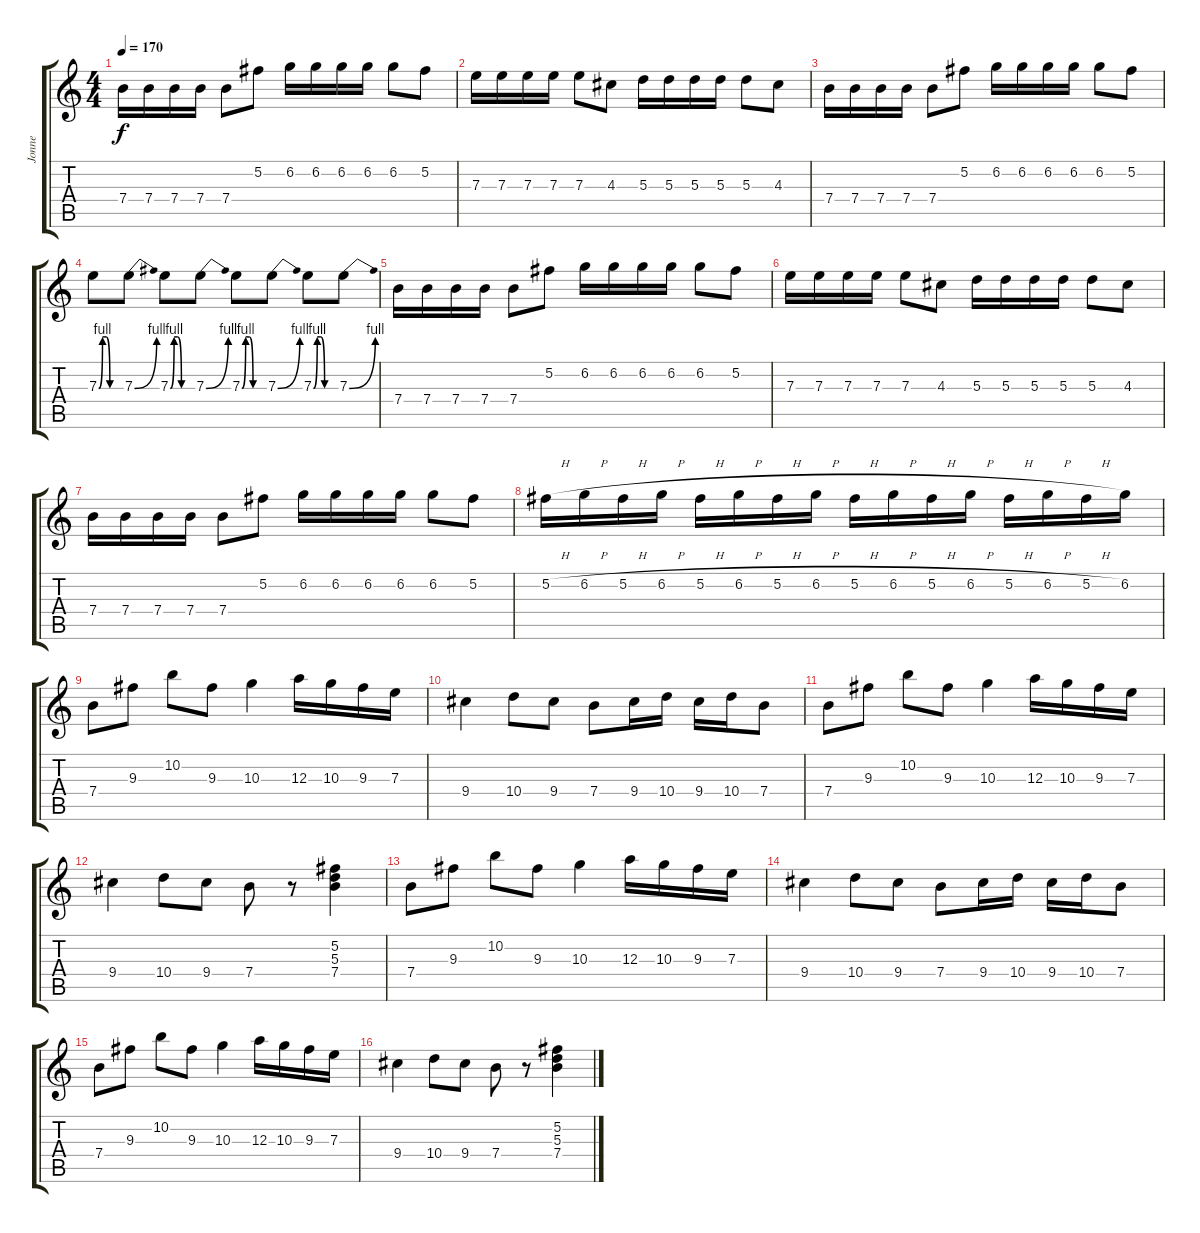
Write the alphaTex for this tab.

\track ("Jonne" "Jonne") {instrument distortionguitar}
\staff {score tabs}
\tuning (Gb4 Db4 A3 E3 B2 Gb2) {hide}
\ts (4 4)
\tempo 170
\clef g2
\ks c
7.4.16{dy f} 7.4.16 7.4.16 7.4.16 7.4.8 5.2.8 6.2.16 6.2.16 6.2.16 6.2.16 6.2.8 5.2.8 |
7.3.16 7.3.16 7.3.16 7.3.16 7.3.8 4.3.8 5.3.16 5.3.16 5.3.16 5.3.16 5.3.8 4.3.8 |
7.4.16 7.4.16 7.4.16 7.4.16 7.4.8 5.2.8 6.2.16 6.2.16 6.2.16 6.2.16 6.2.8 5.2.8 |
7.3{be (custom 0 0 10 4 20 4 30 0 60 0)}.8 7.3{be (bend 0 0 60 4)}.8 7.3{be (custom 0 0 10 4 20 4 30 0 60 0)}.8 7.3{be (bend 0 0 60 4)}.8 7.3{be (custom 0 0 10 4 20 4 30 0 60 0)}.8 7.3{be (bend 0 0 60 4)}.8 7.3{be (custom 0 0 10 4 20 4 30 0 60 0)}.8 7.3{be (bend 0 0 60 4)}.8 |
7.4.16 7.4.16 7.4.16 7.4.16 7.4.8 5.2.8 6.2.16 6.2.16 6.2.16 6.2.16 6.2.8 5.2.8 |
7.3.16 7.3.16 7.3.16 7.3.16 7.3.8 4.3.8 5.3.16 5.3.16 5.3.16 5.3.16 5.3.8 4.3.8 |
7.4.16 7.4.16 7.4.16 7.4.16 7.4.8 5.2.8 6.2.16 6.2.16 6.2.16 6.2.16 6.2.8 5.2.8 |
5.2{h}.16 6.2{h}.16 5.2{h}.16 6.2{h}.16 5.2{h}.16 6.2{h}.16 5.2{h}.16 6.2{h}.16 5.2{h}.16 6.2{h}.16 5.2{h}.16 6.2{h}.16 5.2{h}.16 6.2{h}.16 5.2{h}.16 6.2.16 |
7.4.8 9.3.8 10.2.8 9.3.8 10.3.4 12.3.16 10.3.16 9.3.16 7.3.16 |
9.4.4 10.4.8 9.4.8 7.4.8 9.4.16 10.4.16 9.4.16 10.4.16 7.4.8 |
7.4.8 9.3.8 10.2.8 9.3.8 10.3.4 12.3.16 10.3.16 9.3.16 7.3.16 |
9.4.4 10.4.8 9.4.8 7.4.8 r.8 (5.2 5.3 7.4).4 |
7.4.8 9.3.8 10.2.8 9.3.8 10.3.4 12.3.16 10.3.16 9.3.16 7.3.16 |
9.4.4 10.4.8 9.4.8 7.4.8 9.4.16 10.4.16 9.4.16 10.4.16 7.4.8 |
7.4.8 9.3.8 10.2.8 9.3.8 10.3.4 12.3.16 10.3.16 9.3.16 7.3.16 |
9.4.4 10.4.8 9.4.8 7.4.8 r.8 (5.2 5.3 7.4).4
